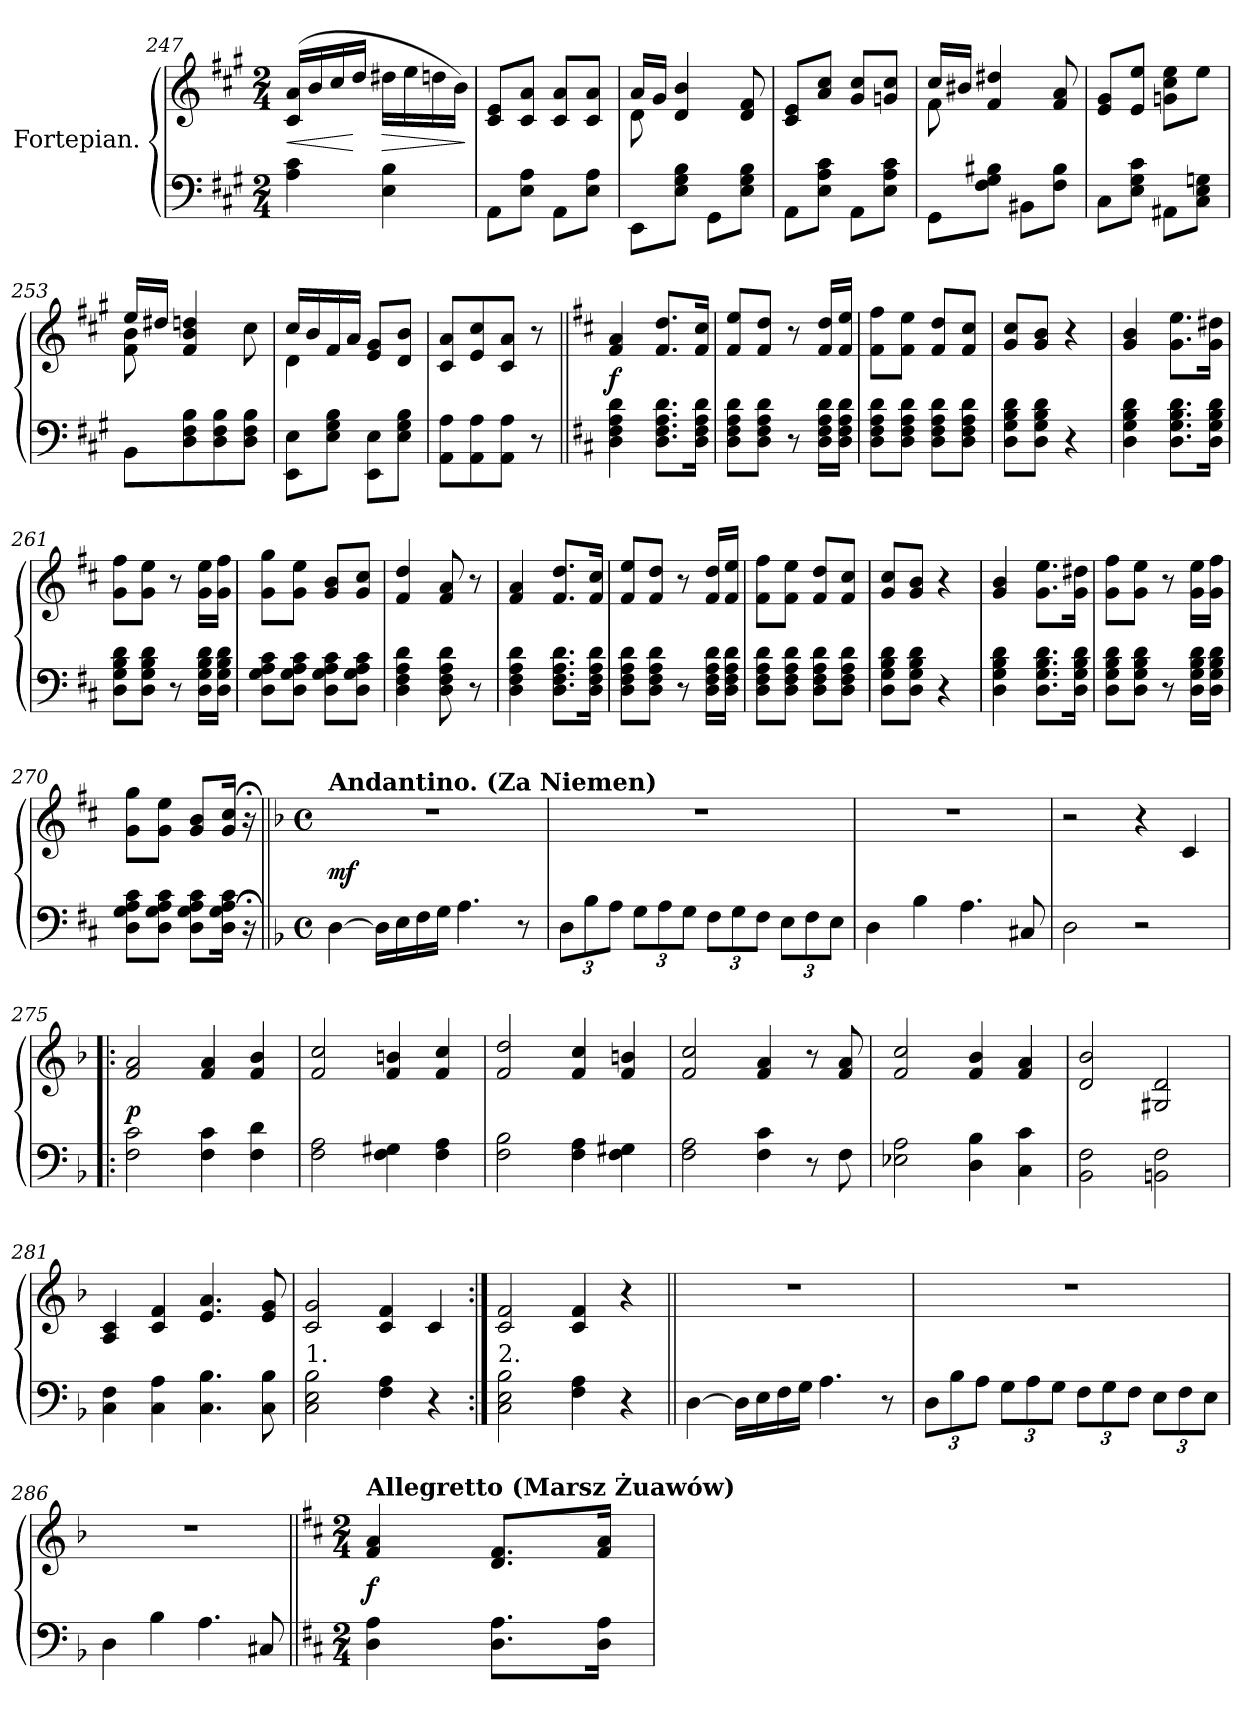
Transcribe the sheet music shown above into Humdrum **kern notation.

**kern	**kern	**dynam
*part1	*part1	*part1
*staff2	*staff1	*staff1/2
*I"Fortepian.	*	*
*clefF4	*clefG2	*
*k[f#c#g#]	*k[f#c#g#]	*
*M2/4	*M2/4	*
=247	=247	=247
4A\ 4c#\	(16c#/ 16a/LL	<
.	16b/	.
.	16cc#/	.
.	16dd/JJ	[
4E\ 4B\	16dd#X\LL	>
.	16ee\	.
.	16ddn\	.
.	16b\JJ)	.
.	.	]
=248	=248	=248
8AA\L	8c#/ 8e/L	.
8E\ 8A\J	8c#/ 8a/J	.
8AA\L	8c#/ 8a/L	.
8E\ 8A\J	8c#/ 8a/J	.
=249	=249	=249
*	*^	*
8EE\L	16a/LL	8d\	.
.	16g#/JJ	.	.
8E\ 8G#\ 8B\J	4d/ 4b/	8ryy	.
8GG#\L	.	4ryy	.
8E\ 8G#\ 8B\J	8d/ 8f#/	.	.
*	*v	*v	*
=250	=250	=250
8AA\L	8c#/ 8e/L	.
8E\ 8A\ 8c#\J	8a/ 8cc#/J	.
8AA\L	8g#/ 8cc#/L	.
8E\ 8A\ 8c#\J	8gn/ 8cc#/J	.
=251	=251	=251
*	*^	*
8GG#\L	16cc#/LL	8f#\	.
.	16b#X/JJ	.	.
8F#\ 8G#\ 8B#X\J	4f#/ 4dd#X/	8ryy	.
8BB#X\L	.	4ryy	.
8F#\ 8B#\J	8f#/ 8a/	.	.
*	*v	*v	*
=252	=252	=252
8C#\L	8e/ 8g#/L	.
8E\ 8G#\ 8c#\J	8e/ 8ee/J	.
8AA#X\L	8gn\ 8cc#\ 8ee\L	.
8C#\ 8E\ 8Gn\J	8ee\J	.
=253	=253	=253
*	*^	*
8BB\L	16ee/LL	8f#\ 8b\	.
.	16dd#X/JJ	.	.
8D\ 8F#\ 8B\	4f#/ 4b/ 4ddn/	8ryy	.
8D\ 8F#\ 8B\	.	4ryy	.
8D\ 8F#\ 8B\J	8cc#\	.	.
=254	=254	=254	=254
8EE\ 8E\L	16cc#/LL	4d\	.
.	16b/	.	.
8E\ 8G#\ 8B\J	16f#/	.	.
.	16a/JJ	.	.
8EE\ 8E\L	8e/ 8g#/L	4ryy	.
8E\ 8G#\ 8B\J	8d/ 8b/J	.	.
*	*v	*v	*
=255	=255	=255
8AA\ 8A\L	8c#/ 8a/L	.
8AA\ 8A\	8e/ 8cc#/	.
8AA\ 8A\J	8c#/ 8a/J	.
8r	8r	.
=256||	=256||	=256||
*k[f#c#]	*k[f#c#]	*
4D\ 4F#\ 4A\ 4d\	4f#/ 4a/	f
8.D\ 8.F#\ 8.A\ 8.d\L	8.f#/ 8.dd/L	.
16D\ 16F#\ 16A\ 16d\Jk	16f#/ 16cc#/Jk	.
=257	=257	=257
8D\ 8F#\ 8A\ 8d\L	8f#/ 8ee/L	.
8D\ 8F#\ 8A\ 8d\J	8f#/ 8dd/J	.
8r	8r	.
16D\ 16F#\ 16A\ 16d\LL	16f#/ 16dd/LL	.
16D\ 16F#\ 16A\ 16d\JJ	16f#/ 16ee/JJ	.
=258	=258	=258
8D\ 8F#\ 8A\ 8d\L	8f#\ 8ff#\L	.
8D\ 8F#\ 8A\ 8d\J	8f#\ 8ee\J	.
8D\ 8F#\ 8A\ 8d\L	8f#/ 8dd/L	.
8D\ 8F#\ 8A\ 8d\J	8f#/ 8cc#/J	.
=259	=259	=259
8D\ 8G\ 8B\ 8d\L	8g/ 8cc#/L	.
8D\ 8G\ 8B\ 8d\J	8g/ 8b/J	.
4r	4r	.
=260	=260	=260
4D\ 4G\ 4B\ 4d\	4g/ 4b/	.
8.D\ 8.G\ 8.B\ 8.d\L	8.g\ 8.ee\L	.
16D\ 16G\ 16B\ 16d\Jk	16g\ 16dd#X\Jk	.
=261	=261	=261
8D\ 8G\ 8B\ 8d\L	8g\ 8ff#\L	.
8D\ 8G\ 8B\ 8d\J	8g\ 8ee\J	.
8r	8r	.
16D\ 16G\ 16B\ 16d\LL	16g\ 16ee\LL	.
16D\ 16G\ 16B\ 16d\JJ	16g\ 16ff#\JJ	.
=262	=262	=262
8D\ 8G\ 8A\ 8c#\L	8g\ 8gg\L	.
8D\ 8G\ 8A\ 8c#\J	8g\ 8ee\J	.
8D\ 8G\ 8A\ 8c#\L	8g/ 8b/L	.
8D\ 8G\ 8A\ 8c#\J	8g/ 8cc#/J	.
=263	=263	=263
4D\ 4F#\ 4A\ 4d\	4f#/ 4dd/	.
8D\ 8F#\ 8A\ 8d\	8f#/ 8a/	.
8r	8r	.
=264	=264	=264
4D\ 4F#\ 4A\ 4d\	4f#/ 4a/	.
8.D\ 8.F#\ 8.A\ 8.d\L	8.f#/ 8.dd/L	.
16D\ 16F#\ 16A\ 16d\Jk	16f#/ 16cc#/Jk	.
=265	=265	=265
8D\ 8F#\ 8A\ 8d\L	8f#/ 8ee/L	.
8D\ 8F#\ 8A\ 8d\J	8f#/ 8dd/J	.
8r	8r	.
16D\ 16F#\ 16A\ 16d\LL	16f#/ 16dd/LL	.
16D\ 16F#\ 16A\ 16d\JJ	16f#/ 16ee/JJ	.
=266	=266	=266
8D\ 8F#\ 8A\ 8d\L	8f#\ 8ff#\L	.
8D\ 8F#\ 8A\ 8d\J	8f#\ 8ee\J	.
8D\ 8F#\ 8A\ 8d\L	8f#/ 8dd/L	.
8D\ 8F#\ 8A\ 8d\J	8f#/ 8cc#/J	.
=267	=267	=267
8D\ 8G\ 8B\ 8d\L	8g/ 8cc#/L	.
8D\ 8G\ 8B\ 8d\J	8g/ 8b/J	.
4r	4r	.
=268	=268	=268
4D\ 4G\ 4B\ 4d\	4g/ 4b/	.
8.D\ 8.G\ 8.B\ 8.d\L	8.g\ 8.ee\L	.
16D\ 16G\ 16B\ 16d\Jk	16g\ 16dd#X\Jk	.
=269	=269	=269
8D\ 8G\ 8B\ 8d\L	8g\ 8ff#\L	.
8D\ 8G\ 8B\ 8d\J	8g\ 8ee\J	.
8r	8r	.
16D\ 16G\ 16B\ 16d\LL	16g\ 16ee\LL	.
16D\ 16G\ 16B\ 16d\JJ	16g\ 16ff#\JJ	.
=270	=270	=270
8D\ 8G\ 8A\ 8c#\L	8g\ 8gg\L	.
8D\ 8G\ 8A\ 8c#\J	8g\ 8ee\J	.
8D\ 8G\ 8A\ 8c#\L	8g/ 8b/L	.
16D\ 16G\ 16A\ 16c#\Jk	16g/ 16cc#/Jk	.
16r;<	16r;<	.
=271||	=271||	=271||
*k[b-]	*k[b-]	*
*M4/4	*M4/4	*
*met(c)	*met(c)	*
!	!LO:TX:a:B:t=Andantino. (Za Niemen)	!
[4D\	1r	mf
16D\LL]	.	.
16E\	.	.
16F\	.	.
16G\JJ	.	.
4.A\	.	.
8r	.	.
=272	=272	=272
12D\L	1r	.
12B-\	.	.
12A\J	.	.
12G\L	.	.
12A\	.	.
12G\J	.	.
12F\L	.	.
12G\	.	.
12F\J	.	.
12E\L	.	.
12F\	.	.
12E\J	.	.
=273	=273	=273
4D\	1r	.
4B-\	.	.
4.A\	.	.
8C#X/	.	.
=274	=274	=274
2D\	2r	.
2r	4r	.
.	4c/	.
=275!|:	=275!|:	=275!|:
2F\ 2c\	2f/ 2a/	p
4F\ 4c\	4f/ 4a/	.
4F\ 4d\	4f/ 4b-/	.
=276	=276	=276
2F\ 2A\	2f/ 2cc/	.
4F\ 4G#X\	4f/ 4bn/	.
4F\ 4A\	4f/ 4cc/	.
=277	=277	=277
2F\ 2B-\	2f/ 2dd/	.
4F\ 4A\	4f/ 4cc/	.
4F\ 4G#X\	4f/ 4bn/	.
=278	=278	=278
2F\ 2A\	2f/ 2cc/	.
4F\ 4c\	4f/ 4a/	.
8r	8r	.
8F\	8f/ 8a/	.
=279	=279	=279
2E-X\ 2A\	2f/ 2cc/	.
4D\ 4B-\	4f/ 4b-/	.
4C\ 4c\	4f/ 4a/	.
=280	=280	=280
2BB-\ 2F\	2d/ 2b-/	.
2BBn\ 2F\	2G#X/ 2d/	.
=281	=281	=281
4C\ 4F\	4A/ 4c/	.
4C\ 4A\	4c/ 4f/	.
4.C\ 4.B-\	4.e/ 4.a/	.
8C\ 8B-\	8e/ 8g/	.
=282	=282	=282
!LO:TX:a:t=1.	!	!
2C\ 2E\ 2B-\	2c/ 2g/	.
4F\ 4A\	4c/ 4f/	.
4r	4c/	.
=283:|!	=283:|!	=283:|!
!LO:TX:a:t=2.	!	!
2C\ 2E\ 2B-\	2c/ 2f/	.
4F\ 4A\	4c/ 4f/	.
4r	4r	.
=284||	=284||	=284||
[4D\	1r	.
16D\LL]	.	.
16E\	.	.
16F\	.	.
16G\JJ	.	.
4.A\	.	.
8r	.	.
=285	=285	=285
12D\L	1r	.
12B-\	.	.
12A\J	.	.
12G\L	.	.
12A\	.	.
12G\J	.	.
12F\L	.	.
12G\	.	.
12F\J	.	.
12E\L	.	.
12F\	.	.
12E\J	.	.
=286	=286	=286
4D\	1r	.
4B-\	.	.
4.A\	.	.
8C#X/	.	.
=287||	=287||	=287||
*k[f#c#]	*k[f#c#]	*
*M2/4	*M2/4	*
!	!LO:TX:a:B:t=Allegretto (Marsz Żuawów)	!
4D\ 4A\	4f#/ 4a/	f
8.D\ 8.A\L	8.d/ 8.f#/L	.
16D\ 16A\Jk	16f#/ 16a/Jk	.
=	=	=
*-	*-	*-
